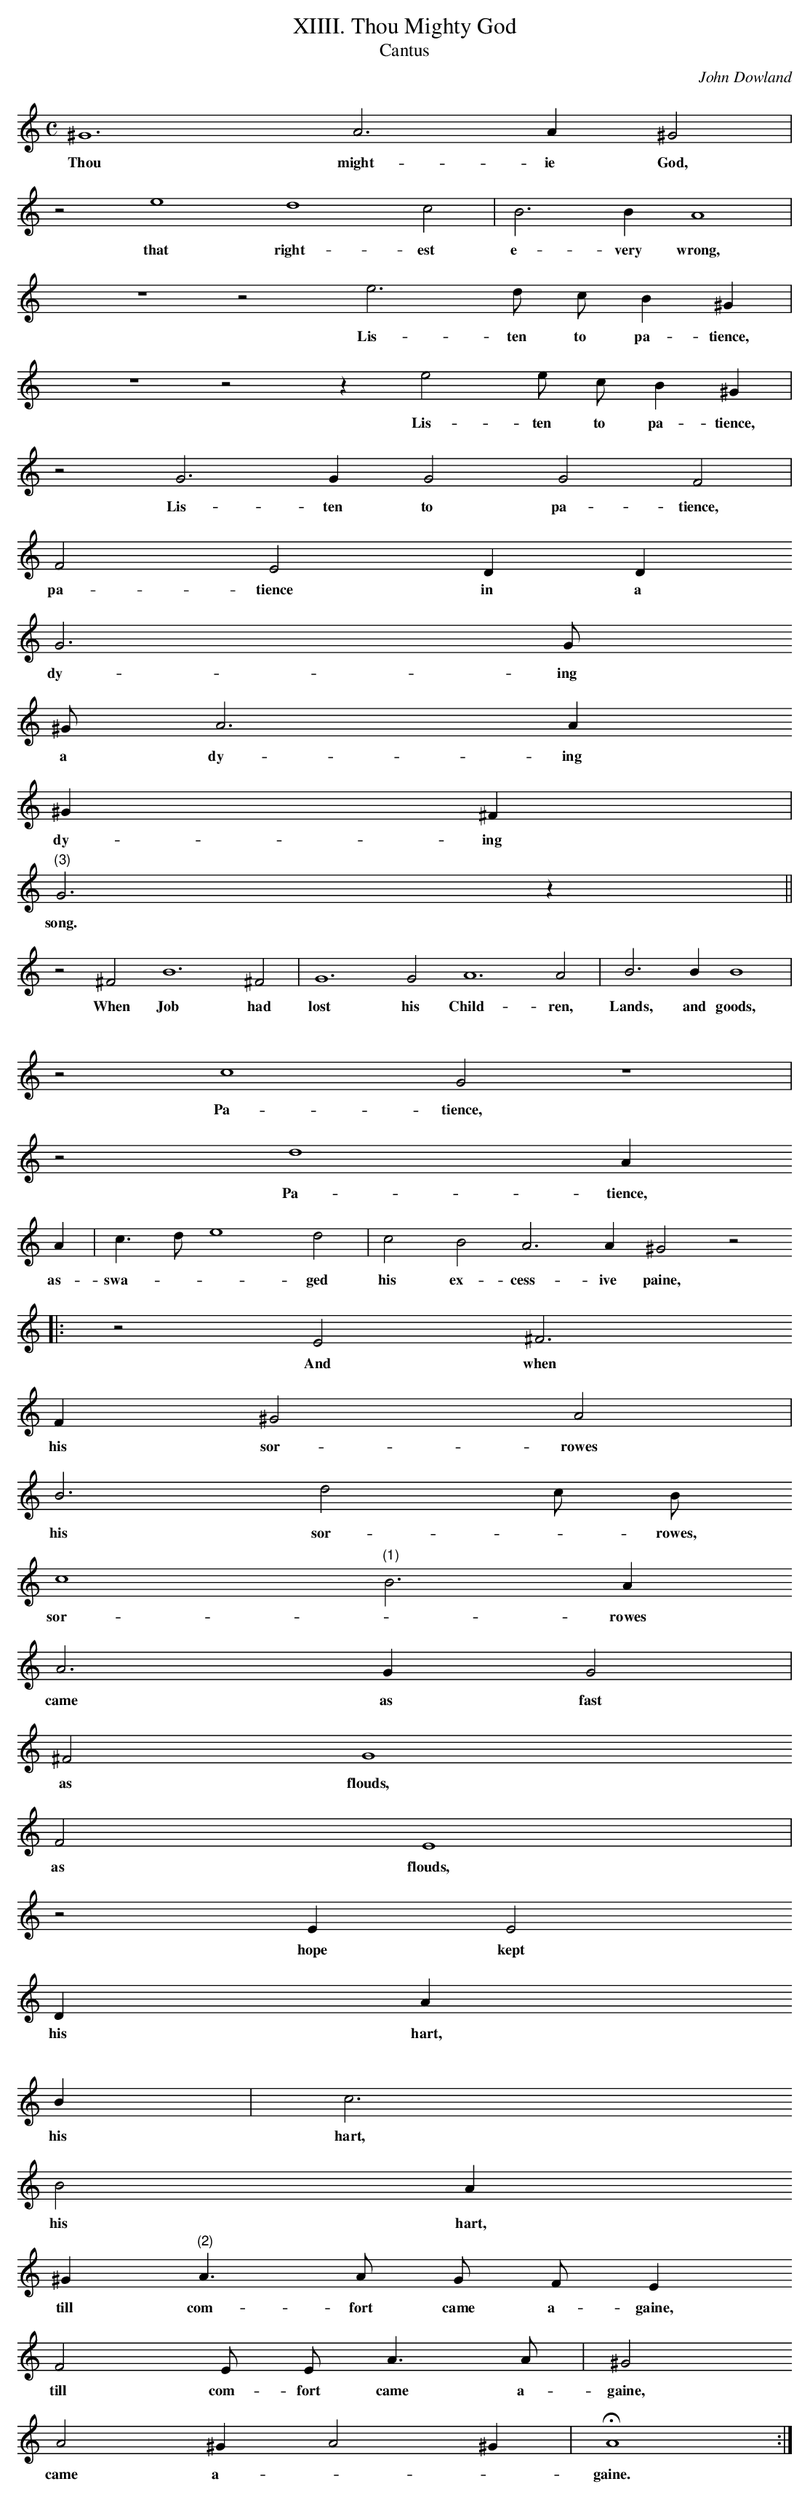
X:1
T:XIIII. Thou Mighty God
T:Cantus
C: John Dowland
L:1/4
M:C
K:A min
^G6 A3 A ^G2 |
w: Thou might- ie God,
z2 e4 d4 c2 | B3 B A4 |
w: that right- est e- very wrong,
z4 z2 e3 d/ c/ B ^G |
w: Lis- ten to pa- tience,
z4 z2 z e2 e/ c/ B ^G |
w: Lis- ten to pa- tience,
z2 G3 G G2 G2 F2 |
w: Lis- ten to pa- tience,
F2 E2 D D
w: pa- tience in a
G3 G/
w:  dy- ing
 ^G/ A3 A
w: a dy- ing
^G ^F |
w: dy- ing
 "(3)"G3 z ||
w: song.
z2 ^F2 B6 ^F2 | G6 G2 A6 A2 | B3 B B4 |
w: When Job had lost his Child- ren, Lands, and goods,
z2 c4 G2 z4 |
w: Pa- tience,
z2 d4 A
w: Pa- tience,
A  | c > d e4 d2 | c2 B2 A3 A ^G2 z2
w: as- swa- * * ged his ex- cess- ive paine,
|: z2 E2 ^F3
w: And when
F ^G2 A2 |
w: his sor- rowes
B3 d2 c/ B/
w: his sor- * rowes,
c4 "(1)"B3 A
w: sor- * rowes
A3 G G2 |
w: came as fast
^F2 G4
w: as flouds,
F2 E4 |
w: as flouds,
z2 E E2
w: hope kept
D A
w: his hart,
B | c3
w: his hart,
B2 A
w: his hart,
^G "(2)"A > A G/ F/ E
w: till com- fort came a- gaine,
F2 E/ E/ A >A | ^G2
w: till com- fort came a- gaine,
A2 ^G A2 ^G | HA4 :|
w: came a- * *  gaine.
